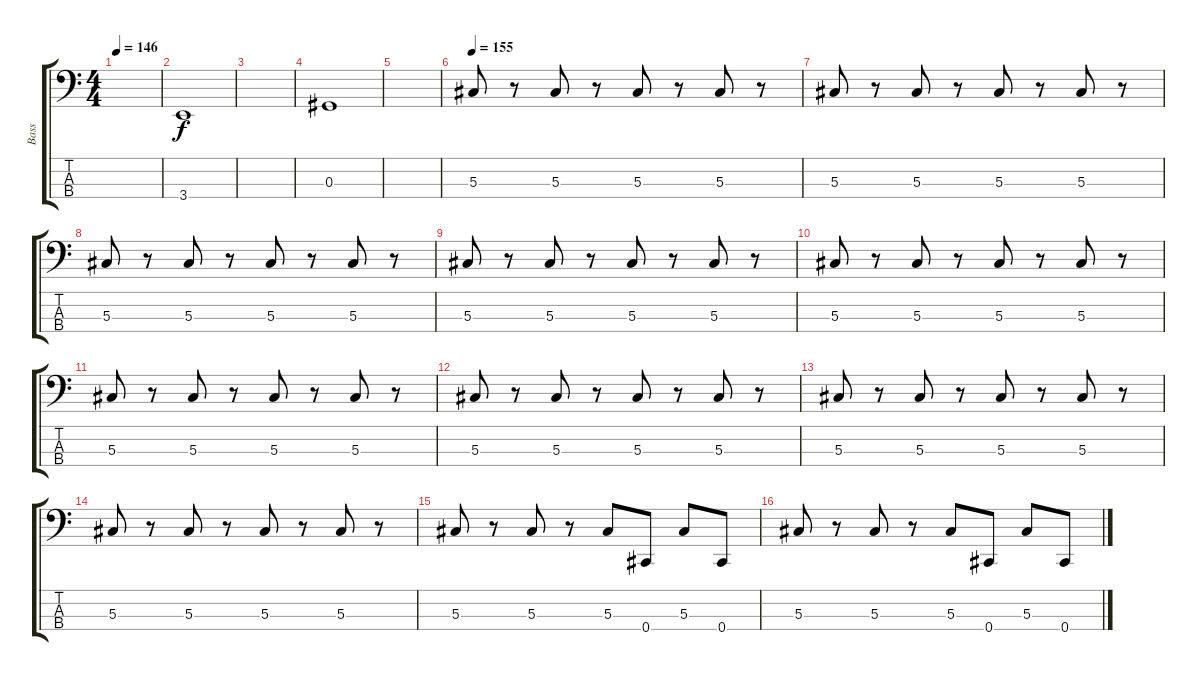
\track ("Bass" "Bass") {instrument electricbasspick}
\staff {score tabs}
\tuning (Gb2 Db2 Ab1 Db1) {hide}
\ts (4 4)
\tempo 146
\clef f4
\ks c
|
3.4.1 |
|
0.3.1 |
|
\tempo 155
5.3.8 r.8 5.3.8 r.8 5.3.8 r.8 5.3.8 r.8 |
5.3.8 r.8 5.3.8 r.8 5.3.8 r.8 5.3.8 r.8 |
5.3.8 r.8 5.3.8 r.8 5.3.8 r.8 5.3.8 r.8 |
5.3.8 r.8 5.3.8 r.8 5.3.8 r.8 5.3.8 r.8 |
5.3.8 r.8 5.3.8 r.8 5.3.8 r.8 5.3.8 r.8 |
5.3.8 r.8 5.3.8 r.8 5.3.8 r.8 5.3.8 r.8 |
5.3.8 r.8 5.3.8 r.8 5.3.8 r.8 5.3.8 r.8 |
5.3.8 r.8 5.3.8 r.8 5.3.8 r.8 5.3.8 r.8 |
5.3.8 r.8 5.3.8 r.8 5.3.8 r.8 5.3.8 r.8 |
5.3.8 r.8 5.3.8 r.8 5.3.8 0.4.8 5.3.8 0.4.8 |
5.3.8 r.8 5.3.8 r.8 5.3.8 0.4.8 5.3.8 0.4.8
